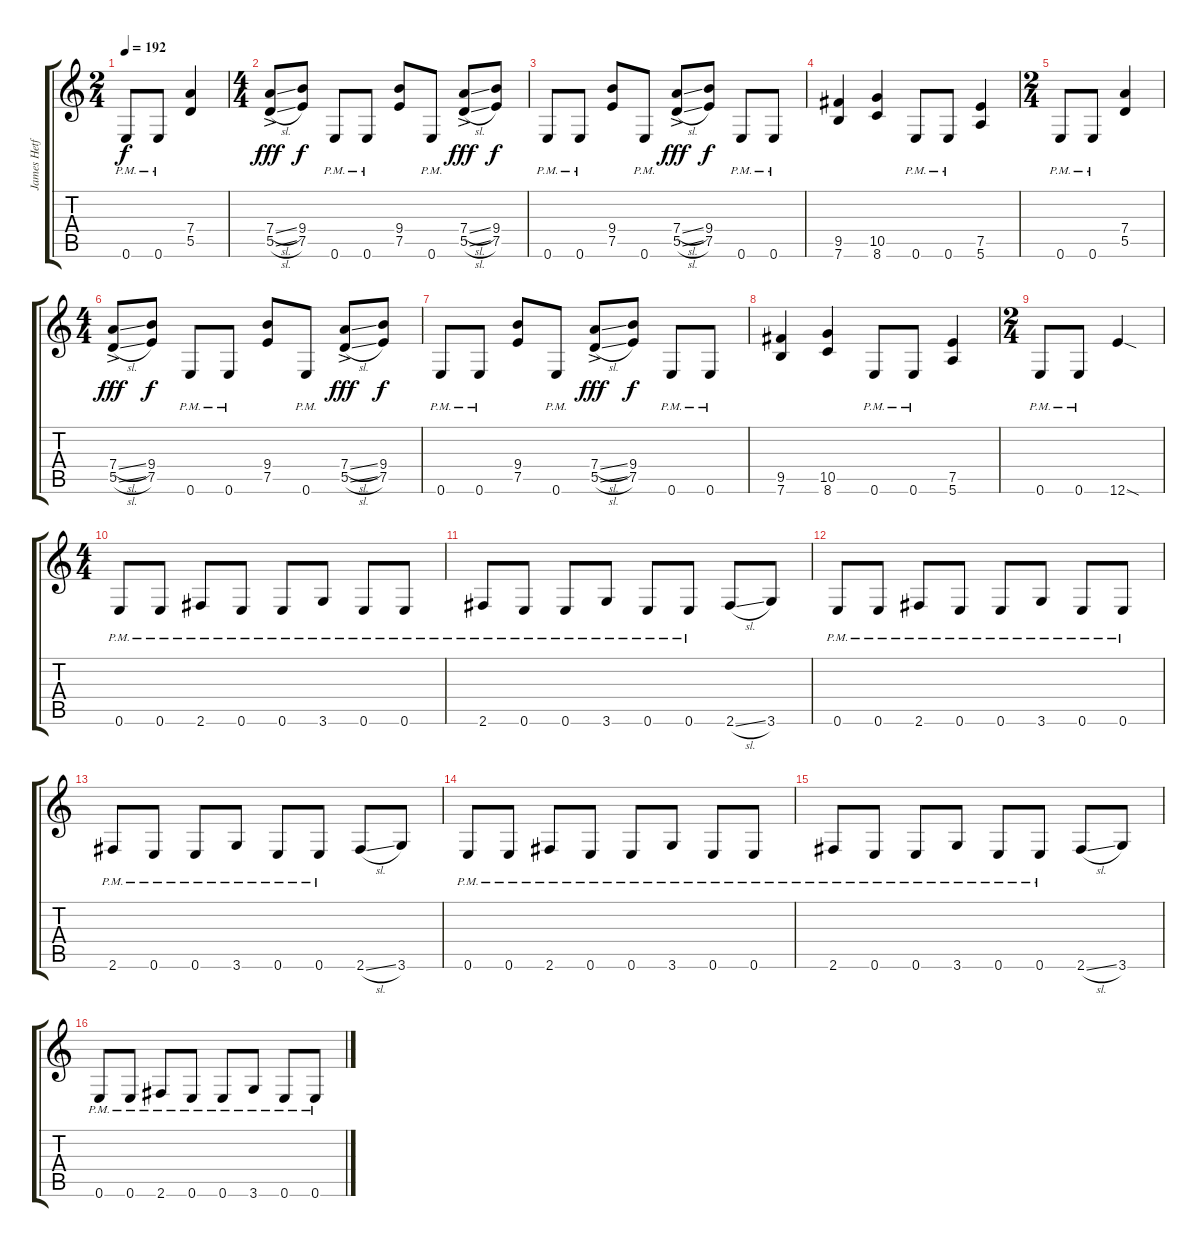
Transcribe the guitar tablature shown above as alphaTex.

\track ("James Hetfield (Guitar)" "James Hetf") {instrument distortionguitar}
\staff {score tabs}
\tuning (E4 B3 G3 D3 A2 E2) {hide}
\ts (2 4)
\tempo 192
\clef g2
\ks c
0.6{pm}.8{dy f} 0.6{pm}.8 (7.4 5.5).4 |
\ts (4 4)
(7.4{sl ac} 5.5{sl ac}).8{dy fff} (9.4 7.5).8{dy f} 0.6{pm}.8 0.6{pm}.8 (9.4 7.5).8 0.6{pm}.8 (7.4{sl ac} 5.5{sl ac}).8{dy fff} (9.4 7.5).8{dy f} |
0.6{pm}.8 0.6{pm}.8 (9.4 7.5).8 0.6{pm}.8 (7.4{sl ac} 5.5{sl ac}).8{dy fff} (9.4 7.5).8{dy f} 0.6{pm}.8 0.6{pm}.8 |
(9.5 7.6).4 (10.5 8.6).4 0.6{pm}.8 0.6{pm}.8 (7.5 5.6).4 |
\ts (2 4)
0.6{pm}.8 0.6{pm}.8 (7.4 5.5).4 |
\ts (4 4)
(7.4{sl ac} 5.5{sl ac}).8{dy fff} (9.4 7.5).8{dy f} 0.6{pm}.8 0.6{pm}.8 (9.4 7.5).8 0.6{pm}.8 (7.4{sl ac} 5.5{sl ac}).8{dy fff} (9.4 7.5).8{dy f} |
0.6{pm}.8 0.6{pm}.8 (9.4 7.5).8 0.6{pm}.8 (7.4{sl ac} 5.5{sl ac}).8{dy fff} (9.4 7.5).8{dy f} 0.6{pm}.8 0.6{pm}.8 |
(9.5 7.6).4 (10.5 8.6).4 0.6{pm}.8 0.6{pm}.8 (7.5 5.6).4 |
\ts (2 4)
0.6{pm}.8 0.6{pm}.8 12.6{sod}.4 |
\ts (4 4)
0.6{pm}.8 0.6{pm}.8 2.6{pm}.8 0.6{pm}.8 0.6{pm}.8 3.6{pm}.8 0.6{pm}.8 0.6{pm}.8 |
2.6{pm}.8 0.6{pm}.8 0.6{pm}.8 3.6{pm}.8 0.6{pm}.8 0.6{pm}.8 2.6{sl}.8 3.6.8 |
0.6{pm}.8 0.6{pm}.8 2.6{pm}.8 0.6{pm}.8 0.6{pm}.8 3.6{pm}.8 0.6{pm}.8 0.6{pm}.8 |
2.6{pm}.8 0.6{pm}.8 0.6{pm}.8 3.6{pm}.8 0.6{pm}.8 0.6{pm}.8 2.6{sl}.8 3.6.8 |
0.6{pm}.8 0.6{pm}.8 2.6{pm}.8 0.6{pm}.8 0.6{pm}.8 3.6{pm}.8 0.6{pm}.8 0.6{pm}.8 |
2.6{pm}.8 0.6{pm}.8 0.6{pm}.8 3.6{pm}.8 0.6{pm}.8 0.6{pm}.8 2.6{sl}.8 3.6.8 |
0.6{pm}.8 0.6{pm}.8 2.6{pm}.8 0.6{pm}.8 0.6{pm}.8 3.6{pm}.8 0.6{pm}.8 0.6{pm}.8
